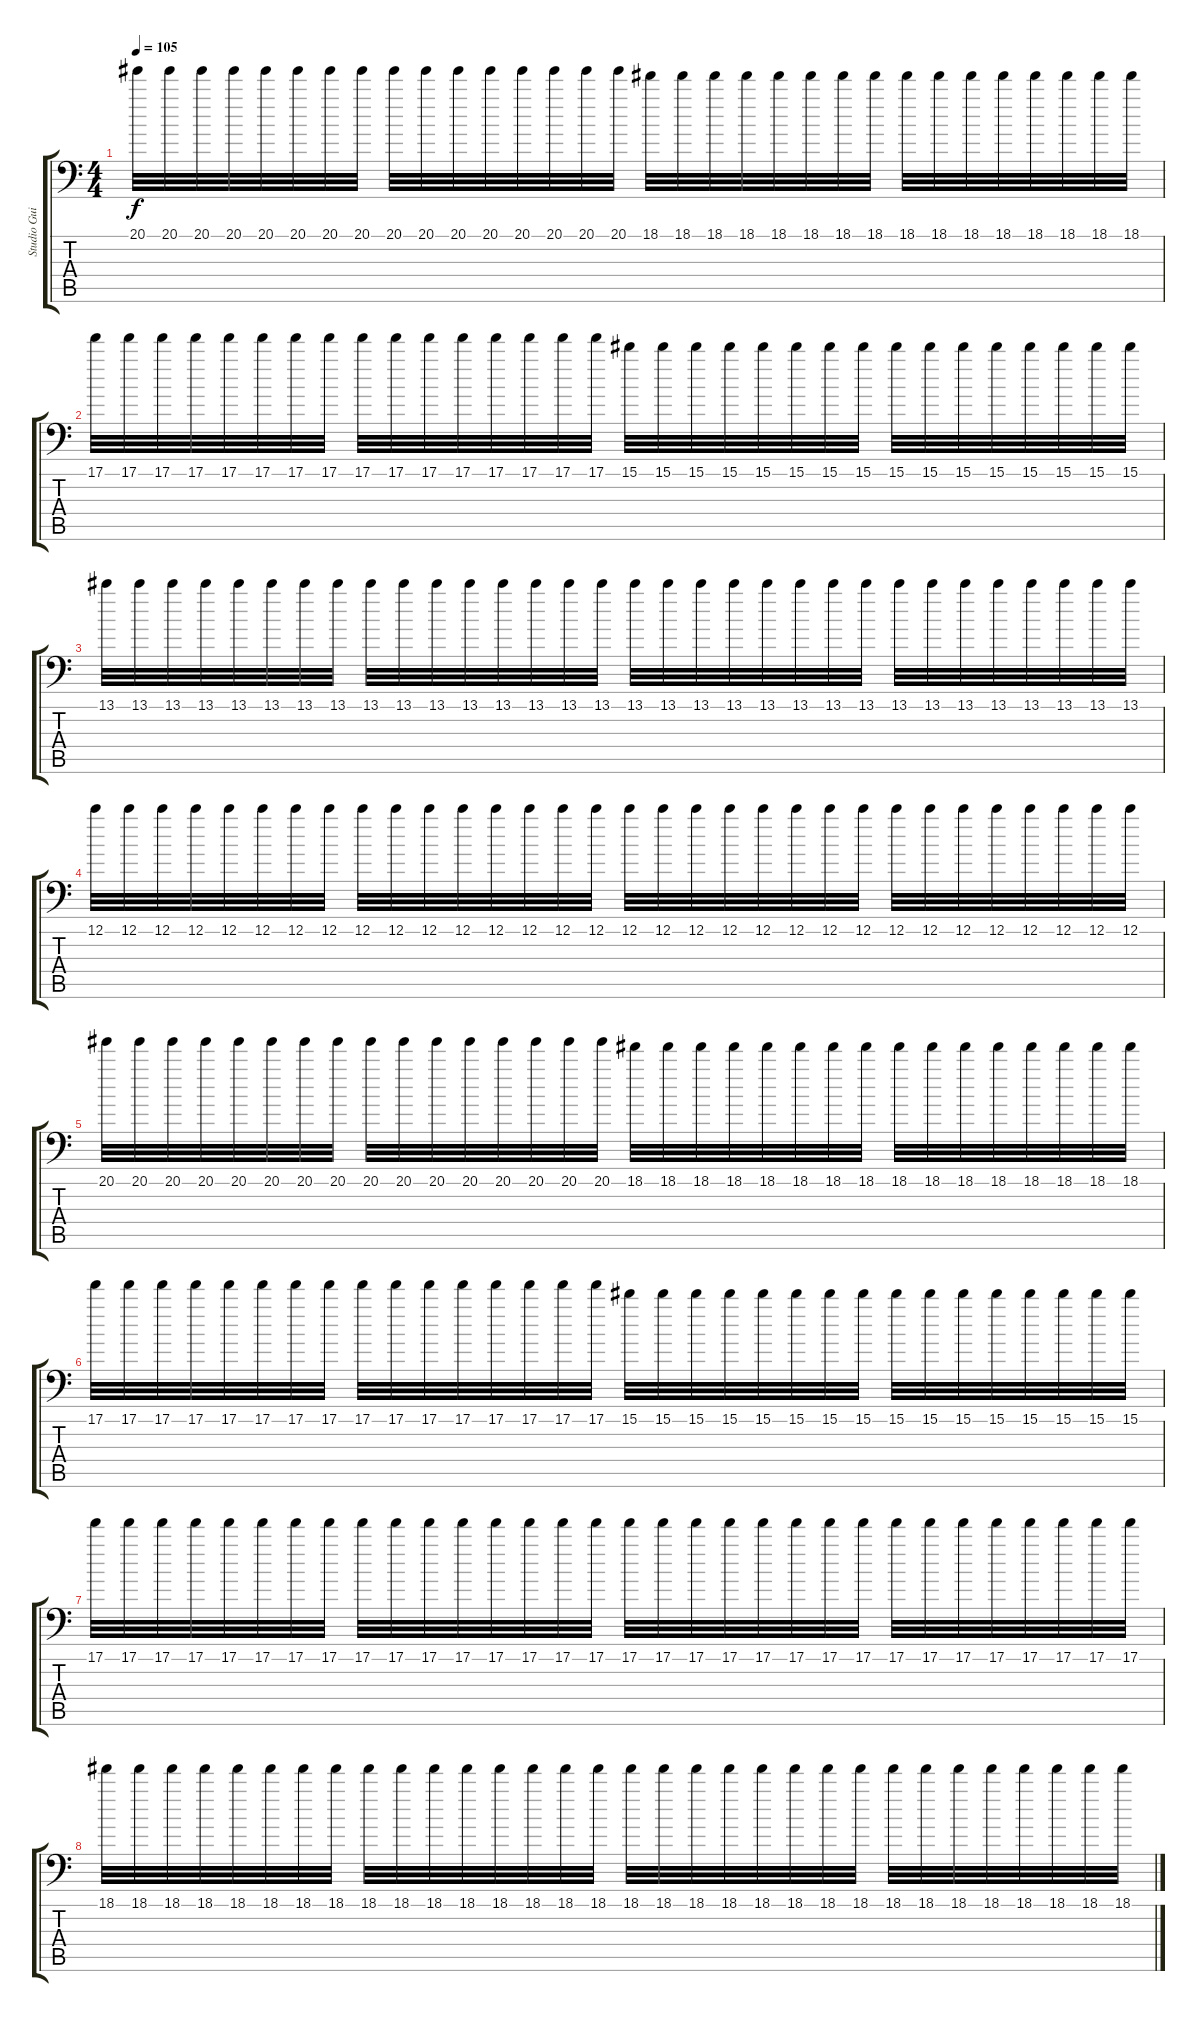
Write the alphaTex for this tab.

\track ("Studio Guitar" "Studio Gui") {instrument distortionguitar}
\staff {score tabs}
\tuning (C4 G3 Eb3 Bb2 F2 Bb1) {hide}
\ts (4 4)
\tempo 105
\clef f4
\ks c
20.1.32{dy f volume 9} 20.1.32 20.1.32 20.1.32 20.1.32 20.1.32 20.1.32 20.1.32 20.1.32 20.1.32 20.1.32 20.1.32 20.1.32 20.1.32 20.1.32 20.1.32 18.1.32 18.1.32 18.1.32 18.1.32 18.1.32 18.1.32 18.1.32 18.1.32 18.1.32 18.1.32 18.1.32 18.1.32 18.1.32 18.1.32 18.1.32 18.1.32 |
17.1.32 17.1.32 17.1.32 17.1.32 17.1.32 17.1.32 17.1.32 17.1.32 17.1.32 17.1.32 17.1.32 17.1.32 17.1.32 17.1.32 17.1.32 17.1.32 15.1.32 15.1.32 15.1.32 15.1.32 15.1.32 15.1.32 15.1.32 15.1.32 15.1.32 15.1.32 15.1.32 15.1.32 15.1.32 15.1.32 15.1.32 15.1.32 |
13.1.32 13.1.32 13.1.32 13.1.32 13.1.32 13.1.32 13.1.32 13.1.32 13.1.32 13.1.32 13.1.32 13.1.32 13.1.32 13.1.32 13.1.32 13.1.32 13.1.32 13.1.32 13.1.32 13.1.32 13.1.32 13.1.32 13.1.32 13.1.32 13.1.32 13.1.32 13.1.32 13.1.32 13.1.32 13.1.32 13.1.32 13.1.32 |
12.1.32 12.1.32 12.1.32 12.1.32 12.1.32 12.1.32 12.1.32 12.1.32 12.1.32 12.1.32 12.1.32 12.1.32 12.1.32 12.1.32 12.1.32 12.1.32 12.1.32 12.1.32 12.1.32 12.1.32 12.1.32 12.1.32 12.1.32 12.1.32 12.1.32 12.1.32 12.1.32 12.1.32 12.1.32 12.1.32 12.1.32 12.1.32 |
20.1.32 20.1.32 20.1.32 20.1.32 20.1.32 20.1.32 20.1.32 20.1.32 20.1.32 20.1.32 20.1.32 20.1.32 20.1.32 20.1.32 20.1.32 20.1.32 18.1.32 18.1.32 18.1.32 18.1.32 18.1.32 18.1.32 18.1.32 18.1.32 18.1.32 18.1.32 18.1.32 18.1.32 18.1.32 18.1.32 18.1.32 18.1.32 |
17.1.32 17.1.32 17.1.32 17.1.32 17.1.32 17.1.32 17.1.32 17.1.32 17.1.32 17.1.32 17.1.32 17.1.32 17.1.32 17.1.32 17.1.32 17.1.32 15.1.32 15.1.32 15.1.32 15.1.32 15.1.32 15.1.32 15.1.32 15.1.32 15.1.32 15.1.32 15.1.32 15.1.32 15.1.32 15.1.32 15.1.32 15.1.32 |
17.1.32 17.1.32 17.1.32 17.1.32 17.1.32 17.1.32 17.1.32 17.1.32 17.1.32 17.1.32 17.1.32 17.1.32 17.1.32 17.1.32 17.1.32 17.1.32 17.1.32 17.1.32 17.1.32 17.1.32 17.1.32 17.1.32 17.1.32 17.1.32 17.1.32 17.1.32 17.1.32 17.1.32 17.1.32 17.1.32 17.1.32 17.1.32 |
18.1.32 18.1.32 18.1.32 18.1.32 18.1.32 18.1.32 18.1.32 18.1.32 18.1.32 18.1.32 18.1.32 18.1.32 18.1.32 18.1.32 18.1.32 18.1.32 18.1.32 18.1.32 18.1.32 18.1.32 18.1.32 18.1.32 18.1.32 18.1.32 18.1.32 18.1.32 18.1.32 18.1.32 18.1.32 18.1.32 18.1.32 18.1.32
